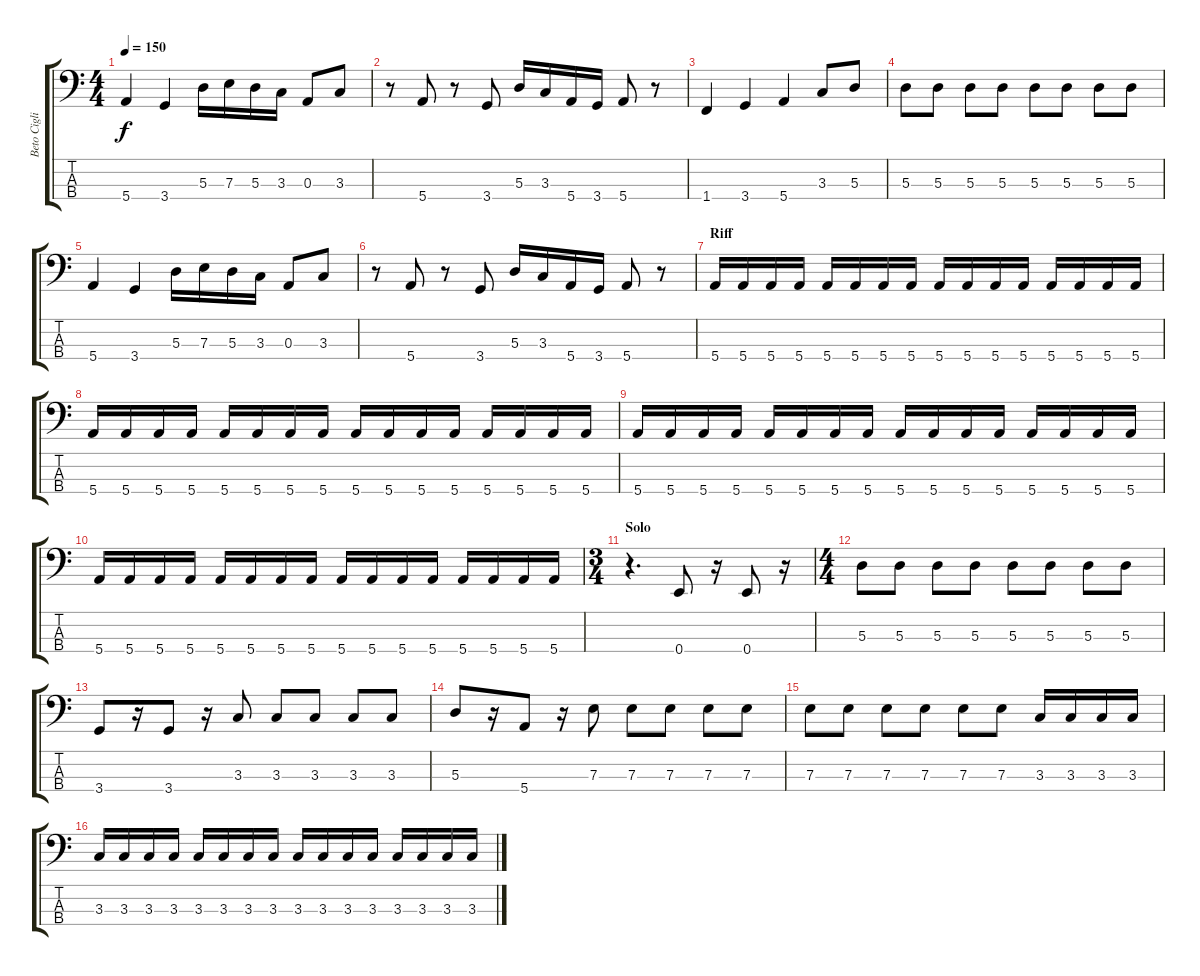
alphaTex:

\track ("Beto Ciglioti (bajo)" "Beto Cigli") {instrument electricbassfinger}
\staff {score tabs}
\tuning (G2 D2 A1 E1) {hide}
\ts (4 4)
\tempo 150
\clef f4
\ks c
5.4.4{dy f} 3.4.4 5.3.16 7.3.16 5.3.16 3.3.16 0.3.8 3.3.8 |
r.8 5.4.8 r.8 3.4.8 5.3.16 3.3.16 5.4.16 3.4.16 5.4.8 r.8 |
1.4.4 3.4.4 5.4.4 3.3.8 5.3.8 |
5.3.8 5.3.8 5.3.8 5.3.8 5.3.8 5.3.8 5.3.8 5.3.8 |
5.4.4 3.4.4 5.3.16 7.3.16 5.3.16 3.3.16 0.3.8 3.3.8 |
r.8 5.4.8 r.8 3.4.8 5.3.16 3.3.16 5.4.16 3.4.16 5.4.8 r.8 |
\section ("" "Riff")
5.4.16 5.4.16 5.4.16 5.4.16 5.4.16 5.4.16 5.4.16 5.4.16 5.4.16 5.4.16 5.4.16 5.4.16 5.4.16 5.4.16 5.4.16 5.4.16 |
5.4.16 5.4.16 5.4.16 5.4.16 5.4.16 5.4.16 5.4.16 5.4.16 5.4.16 5.4.16 5.4.16 5.4.16 5.4.16 5.4.16 5.4.16 5.4.16 |
5.4.16 5.4.16 5.4.16 5.4.16 5.4.16 5.4.16 5.4.16 5.4.16 5.4.16 5.4.16 5.4.16 5.4.16 5.4.16 5.4.16 5.4.16 5.4.16 |
5.4.16 5.4.16 5.4.16 5.4.16 5.4.16 5.4.16 5.4.16 5.4.16 5.4.16 5.4.16 5.4.16 5.4.16 5.4.16 5.4.16 5.4.16 5.4.16 |
\ts (3 4)
\section ("" "Solo")
r.4{d} 0.4.8 r.16 0.4.8 r.16 |
\ts (4 4)
5.3.8 5.3.8 5.3.8 5.3.8 5.3.8 5.3.8 5.3.8 5.3.8 |
3.4.8 r.16 3.4.8 r.16 3.3.8 3.3.8 3.3.8 3.3.8 3.3.8 |
5.3.8 r.16 5.4.8 r.16 7.3.8 7.3.8 7.3.8 7.3.8 7.3.8 |
7.3.8 7.3.8 7.3.8 7.3.8 7.3.8 7.3.8 3.3.16 3.3.16 3.3.16 3.3.16 |
3.3.16 3.3.16 3.3.16 3.3.16 3.3.16 3.3.16 3.3.16 3.3.16 3.3.16 3.3.16 3.3.16 3.3.16 3.3.16 3.3.16 3.3.16 3.3.16
